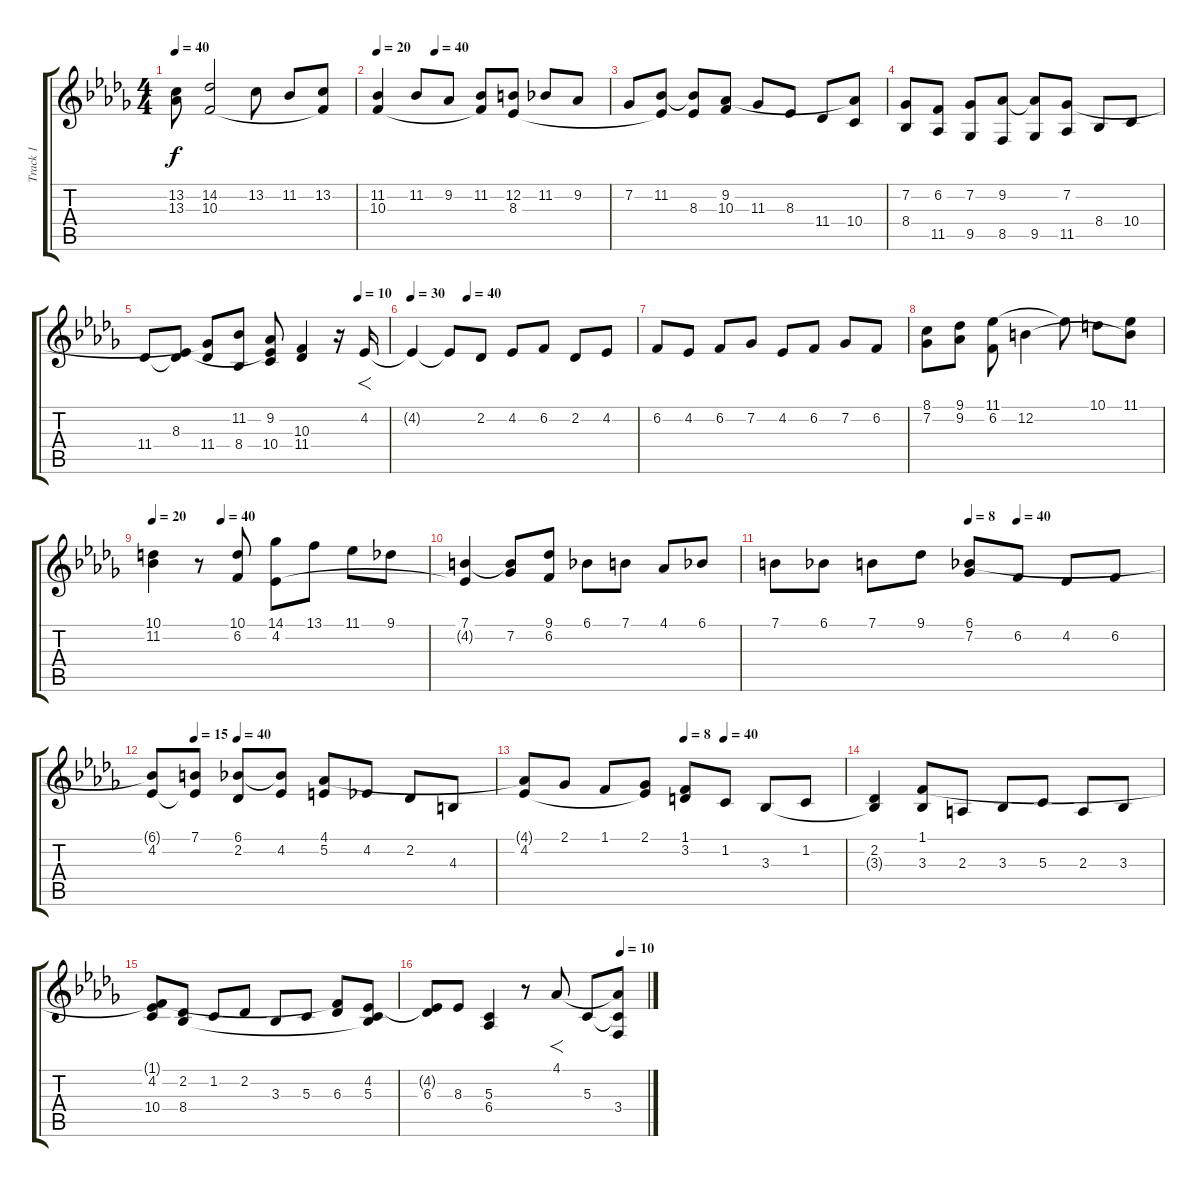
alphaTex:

\track ("Track 1" "Track 1") {instrument stringensemble2}
\staff {score tabs}
\tuning (E4 B3 G3 D3 A2 E2) {hide}
\ts (4 4)
\tempo 40
\clef g2
\ks bbminor
(13.2{t} 13.3).8{dy f} (14.2 10.3).2 13.2.8 11.2.8 (13.2 10.3{t}).8 |
\tempo 20
\tempo (40 0.25)
(11.2 10.3).4 11.2.8 9.2.8 (11.2 10.3{t}).8 (12.2 8.3).8 11.2.8 9.2.8 |
7.2.8 (11.2 8.3{t}).8 (11.2{t} 8.3).8 (9.2 10.3).8 11.3.8 8.3.8 11.4.8 (9.2{t} 10.4).8 |
(7.2 8.4).8 (6.2 11.5).8 (7.2 9.5).8 (9.2 8.5).8 (9.2{t} 9.5).8 (7.2 11.5).8 8.4.8 10.4.8 |
\tempo (10 0.875)
11.4.8 (8.3 11.4{t}).8 (7.2{t} 11.4).8 (11.2 8.4).8 (9.2 8.3{t} 10.4).8 (10.3 11.4).4 r.16 4.2.16{f} |
\tempo 30
\tempo (40 0.25)
4.2{t}.4 4.2{t}.8 2.2.8 4.2.8 6.2.8 2.2.8 4.2.8 |
6.2.8 4.2.8 6.2.8 7.2.8 4.2.8 6.2.8 7.2.8 6.2.8 |
(8.1 7.2).8 (9.1 9.2).8 (11.1 6.2).8 12.2.4 11.1{t}.8 10.1.8 (11.1 12.2{t}).8 |
\tempo 20
\tempo (40 0.25)
(10.1 11.2).4 r.8 (10.1 6.2).8 (14.1 4.2).8 13.1.8 11.1.8 9.1.8 |
(7.1 4.2{t}).4 (7.1{t} 7.2).8 (9.1 6.2).8 6.1.8 7.1.8 4.1.8 6.1.8 |
\tempo (8 0.5)
\tempo (40 0.625)
7.1.8 6.1.8 7.1.8 9.1.8 (6.1 7.2).8 6.2.8 4.2.8 6.2.8 |
\tempo (15 0.125)
\tempo (40 0.25)
(6.1{t} 4.2).8 (7.1 4.2{t}).8 (6.1 2.2).8 (6.1{t} 4.2).8 (4.1 5.2).8 4.2.8 2.2.8 4.3.8 |
\tempo (8 0.5)
\tempo (40 0.625)
(4.1{t} 4.2).8 2.1.8 1.1.8 (2.1 4.2{t}).8 (1.1 3.2).8 1.2.8 3.3.8 1.2.8 |
(2.2 3.3{t}).4 (1.1 3.3).8 2.3.8 3.3.8 5.3.8 2.3.8 3.3.8 |
(1.1{t} 4.2 10.4).8 (2.2 8.4).8 1.2.8 2.2.8 3.3.8 5.3.8 (1.1{t} 6.3).8 (4.2 5.3 8.4{t}).8 |
\tempo (10 0.875)
(4.2{t} 6.3).8 8.3.8 (5.3 6.4).4 r.8 4.1.8{f} 5.3.8 (4.1{t} 5.3{t} 3.4).8
